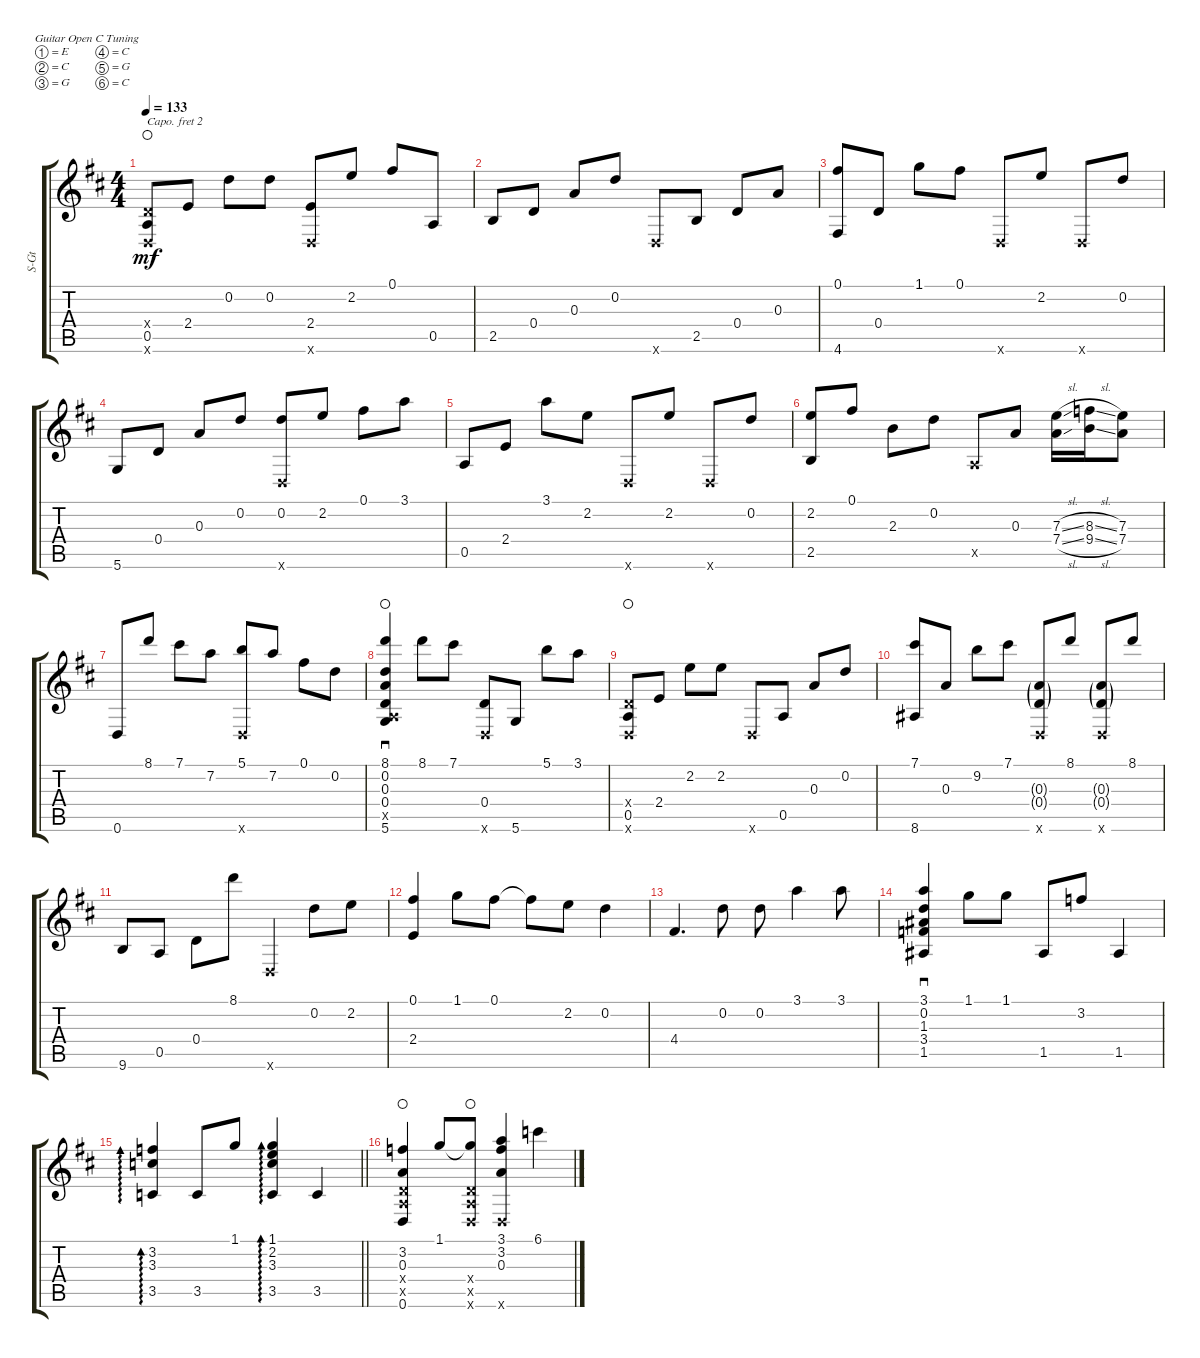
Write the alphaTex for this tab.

\defaultSystemsLayout 4
\bracketExtendMode groupsimilarinstruments
\otherSystemsTrackNameOrientation horizontal
\track ("Steel Guitar" "S-Gt") {instrument acousticguitarsteel}
\staff {score tabs}
\capo 2
\tuning (E4 C4 G3 C3 G2 C2)
\ts (4 4)
\tempo 133
\clef g2
\ks d
(0.5{acc forcenatural} 0.6{x acc forcenatural} 0.4{x acc forcenatural}).8{dy mf waho beam Up} 2.4{acc forcenatural}.8{beam Up} 0.2{acc forcenatural}.8{beam Down} 0.2{acc forcenatural}.8{beam Down} (2.4{acc forcenatural} 0.6{x acc forcenatural}).8{beam Up} 2.2{acc forcenatural}.8{beam Up} 0.1{acc forcenatural}.8{beam Up} 0.5{acc forcenatural}.8{beam Up} |
2.5{acc forcenatural}.8{beam Up} 0.4{acc forcenatural}.8{beam Up} 0.3{acc forcenatural}.8{beam Up} 0.2{acc forcenatural}.8{beam Up} 0.6{x acc forcenatural}.8{beam Up} 2.5{acc forcenatural}.8{beam Up} 0.4{acc forcenatural}.8{beam Up} 0.3{acc forcenatural}.8{beam Up} |
(4.6{acc forcenatural} 0.1{acc forcenatural}).8{beam Up} 0.4{acc forcenatural}.8{beam Up} 1.1{acc forcenatural}.8{beam Down} 0.1{acc forcenatural}.8{beam Down} 0.6{x acc forcenatural}.8{beam Up} 2.2{acc forcenatural}.8{beam Up} 0.6{x acc forcenatural}.8{beam Up} 0.2{acc forcenatural}.8{beam Up} |
5.6{acc forcenatural}.8{beam Up} 0.4{acc forcenatural}.8{beam Up} 0.3{acc forcenatural}.8{beam Up} 0.2{acc forcenatural}.8{beam Up} (0.2{acc forcenatural} 0.6{x acc forcenatural}).8{beam Up} 2.2{acc forcenatural}.8{beam Up} 0.1{acc forcenatural}.8{beam Down} 3.1{acc forcenatural}.8{beam Down} |
0.5{acc forcenatural}.8{beam Up} 2.4{acc forcenatural}.8{beam Up} 3.1{acc forcenatural}.8{beam Down} 2.2{acc forcenatural}.8{beam Down} 0.6{x acc forcenatural}.8{beam Up} 2.2{acc forcenatural}.8{beam Up} 0.6{x acc forcenatural}.8{beam Up} 0.2{acc forcenatural}.8{beam Up} |
(2.2{acc forcenatural} 2.5{acc forcenatural}).8{beam Up} 0.1{acc forcenatural}.8{beam Up} 2.3{acc forcenatural}.8{beam Down} 0.2{acc forcenatural}.8{beam Down} 0.5{x acc forcenatural}.8{beam Up} 0.3{acc forcenatural}.8{beam Up} (7.4{sl acc forcenatural} 7.3{sl acc forcenatural}).16{beam Down} (8.3{sl acc b} 9.4{sl acc forcenatural}).16{beam Down} (7.4{acc forcenatural} 7.3{acc forcenatural}).8{beam Down} |
0.6{acc forcenatural}.8{beam Up} 8.1{acc forcenatural}.8{beam Up} 7.1{acc forcenatural}.8{beam Down} 7.2{acc forcenatural}.8{beam Down} (5.1{acc forcenatural} 0.6{x acc forcenatural}).8{beam Up} 7.2{acc forcenatural}.8{beam Up} 0.1{acc forcenatural}.8{beam Down} 0.2{acc forcenatural}.8{beam Down} |
(8.1{acc forcenatural} 0.2{acc forcenatural} 0.3{acc forcenatural} 0.4{acc forcenatural} 5.6{acc forcenatural} 0.5{x acc forcenatural}).4{sd waho beam Up} 8.1{acc forcenatural}.8{beam Down} 7.1{acc forcenatural}.8{beam Down} (0.4{acc forcenatural} 0.6{x acc forcenatural}).8{beam Up} 5.6{acc forcenatural}.8{beam Up} 5.1{acc forcenatural}.8{beam Down} 3.1{acc forcenatural}.8{beam Down} |
(0.5{acc forcenatural} 0.6{x acc forcenatural} 0.4{x acc forcenatural}).8{waho beam Up} 2.4{acc forcenatural}.8{beam Up} 2.2{acc forcenatural}.8{beam Down} 2.2{acc forcenatural}.8{beam Down} 0.6{x acc forcenatural}.8{beam Up} 0.5{acc forcenatural}.8{beam Up} 0.3{acc forcenatural}.8{beam Up} 0.2{acc forcenatural}.8{beam Up} |
(7.1{acc forcenatural} 8.6{acc #}).8{beam Up} 0.3{acc forcenatural}.8{beam Up} 9.2{acc forcenatural}.8{beam Down} 7.1{acc forcenatural}.8{beam Down} (0.6{x acc forcenatural} 0.4{g acc forcenatural} 0.3{g acc forcenatural}).8{beam Up} 8.1{acc forcenatural}.8{beam Up} (0.3{g acc forcenatural} 0.4{g acc forcenatural} 0.6{x acc forcenatural}).8{beam Up} 8.1{acc forcenatural}.8{beam Up} |
9.6{acc forcenatural}.8{beam Up} 0.5{acc forcenatural}.8{beam Up} 0.4{acc forcenatural}.8{beam Down} 8.1{acc forcenatural}.8{beam Down} 0.6{x acc forcenatural}.4{beam Up} 0.2{acc forcenatural}.8{beam Down} 2.2{acc forcenatural}.8{beam Down} |
(2.4{acc forcenatural} 0.1{acc forcenatural}).4{beam Up} 1.1{acc forcenatural}.8{beam Down} 0.1{acc forcenatural}.8{beam Down} 0.1{t acc forcenatural}.8{beam Down} 2.2{acc forcenatural}.8{beam Down} 0.2{acc forcenatural}.4{beam Down} |
4.4{acc forcenatural}.4{d beam Up} 0.2{acc forcenatural}.8{beam Down} 0.2{acc forcenatural}.8{beam Down} 3.1{acc forcenatural}.4{beam Down} 3.1{acc forcenatural}.8{beam Down} |
(3.1{acc forcenatural} 0.2{acc forcenatural} 1.3{acc #} 3.4{acc b} 1.5{acc #}).4{sd beam Up} 1.1{acc forcenatural}.8{beam Down} 1.1{acc forcenatural}.8{beam Down} 1.5{acc #}.8{beam Up} 3.2{acc b}.8{beam Up} 1.5{acc #}.4{beam Up} |
\barLineRight lightlight
(3.5{acc b} 3.3{acc b} 3.2{acc b}).4{ad 0 beam Up} 3.5{acc b}.8{beam Up} 1.1{acc forcenatural}.8{beam Up} (1.1{acc forcenatural} 2.2{acc forcenatural} 3.3{acc b} 3.5{acc b}).4{ad 0 beam Up} 3.5{acc b}.4{beam Up} |
(3.2{acc b} 0.3{acc forcenatural} 0.6{acc forcenatural} 0.5{x acc forcenatural} 0.4{x acc forcenatural}).4{waho beam Up} 1.1{acc forcenatural}.8{beam Up} (1.1{t acc forcenatural} 0.6{x acc forcenatural} 0.5{x acc forcenatural} 0.4{x acc forcenatural}).8{waho beam Up} (3.1{acc forcenatural} 3.2{acc b} 0.3{acc forcenatural} 0.6{x acc forcenatural}).4{beam Up} 6.1{acc b}.4{beam Down}
